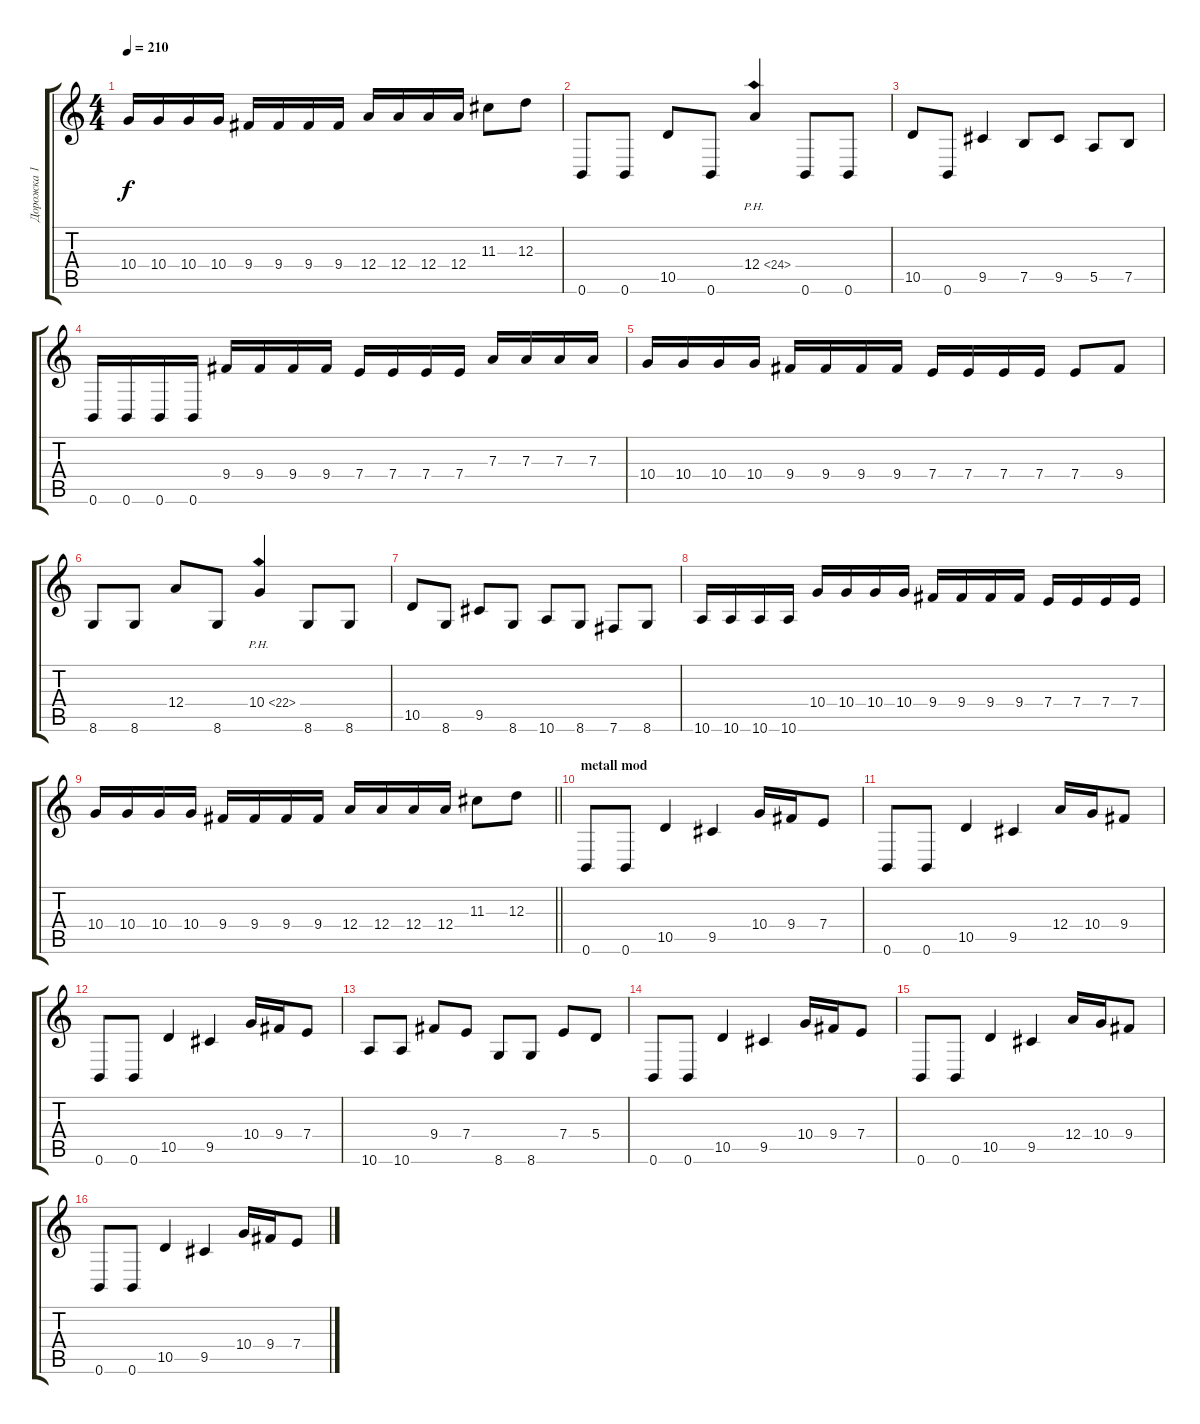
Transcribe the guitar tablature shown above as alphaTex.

\track ("Дорожка 1" "Дорожка 1") {instrument distortionguitar}
\staff {score tabs}
\tuning (B3 Gb3 D3 A2 E2 B1) {hide}
\ts (4 4)
\tempo 210
\clef g2
\ks c
10.4.16{dy f} 10.4.16 10.4.16 10.4.16 9.4.16 9.4.16 9.4.16 9.4.16 12.4.16 12.4.16 12.4.16 12.4.16 11.3.8 12.3.8 |
0.6.8 0.6.8 10.5.8 0.6.8 12.4{ph 12}.4 0.6.8 0.6.8 |
10.5.8 0.6.8 9.5.4 7.5.8 9.5.8 5.5.8 7.5.8 |
0.6.16 0.6.16 0.6.16 0.6.16 9.4.16 9.4.16 9.4.16 9.4.16 7.4.16 7.4.16 7.4.16 7.4.16 7.3.16 7.3.16 7.3.16 7.3.16 |
10.4.16 10.4.16 10.4.16 10.4.16 9.4.16 9.4.16 9.4.16 9.4.16 7.4.16 7.4.16 7.4.16 7.4.16 7.4.8 9.4.8 |
8.6.8 8.6.8 12.4.8 8.6.8 10.4{ph 12}.4 8.6.8 8.6.8 |
10.5.8 8.6.8 9.5.8 8.6.8 10.6.8 8.6.8 7.6.8 8.6.8 |
10.6.16 10.6.16 10.6.16 10.6.16 10.4.16 10.4.16 10.4.16 10.4.16 9.4.16 9.4.16 9.4.16 9.4.16 7.4.16 7.4.16 7.4.16 7.4.16 |
\barLineRight lightlight
10.4.16 10.4.16 10.4.16 10.4.16 9.4.16 9.4.16 9.4.16 9.4.16 12.4.16 12.4.16 12.4.16 12.4.16 11.3.8 12.3.8 |
\section ("" "metall mod")
0.6.8 0.6.8 10.5.4 9.5.4 10.4.16 9.4.16 7.4.8 |
0.6.8 0.6.8 10.5.4 9.5.4 12.4.16 10.4.16 9.4.8 |
0.6.8 0.6.8 10.5.4 9.5.4 10.4.16 9.4.16 7.4.8 |
10.6.8 10.6.8 9.4.8 7.4.8 8.6.8 8.6.8 7.4.8 5.4.8 |
0.6.8 0.6.8 10.5.4 9.5.4 10.4.16 9.4.16 7.4.8 |
0.6.8 0.6.8 10.5.4 9.5.4 12.4.16 10.4.16 9.4.8 |
0.6.8 0.6.8 10.5.4 9.5.4 10.4.16 9.4.16 7.4.8
